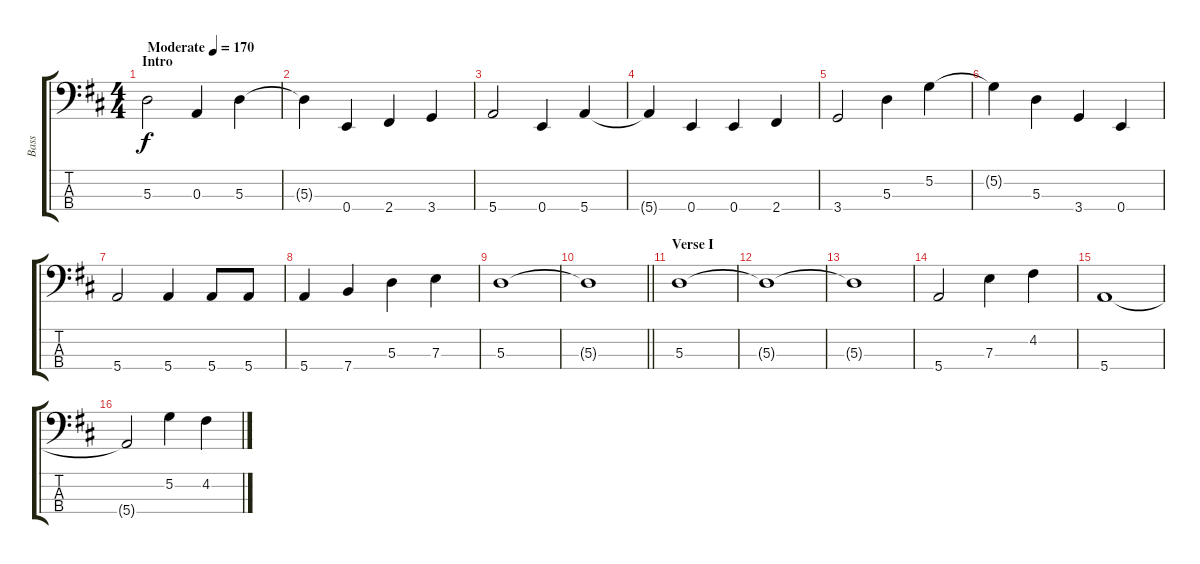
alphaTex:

\track ("Bass" "Bass") {instrument electricbassfinger}
\staff {score tabs}
\tuning (G2 D2 A1 E1) {hide}
\ts (4 4)
\section ("" "Intro")
\tempo (170 "Moderate")
\clef f4
\ks d
5.3.2{dy f instrument electricbassfinger} 0.3.4 5.3.4 |
5.3{t}.4 0.4.4 2.4.4 3.4.4 |
5.4.2 0.4.4 5.4.4 |
5.4{t}.4 0.4.4 0.4.4 2.4.4 |
3.4.2 5.3.4 5.2.4 |
5.2{t}.4 5.3.4 3.4.4 0.4.4 |
5.4.2 5.4.4 5.4.8 5.4.8 |
5.4.4 7.4.4 5.3.4 7.3.4 |
5.3.1 |
\barLineRight lightlight
5.3{t}.1 |
\section ("" "Verse I")
5.3.1 |
5.3{t}.1 |
5.3{t}.1 |
5.4.2 7.3.4 4.2.4 |
5.4.1 |
5.4{t}.2 5.2.4 4.2.4
